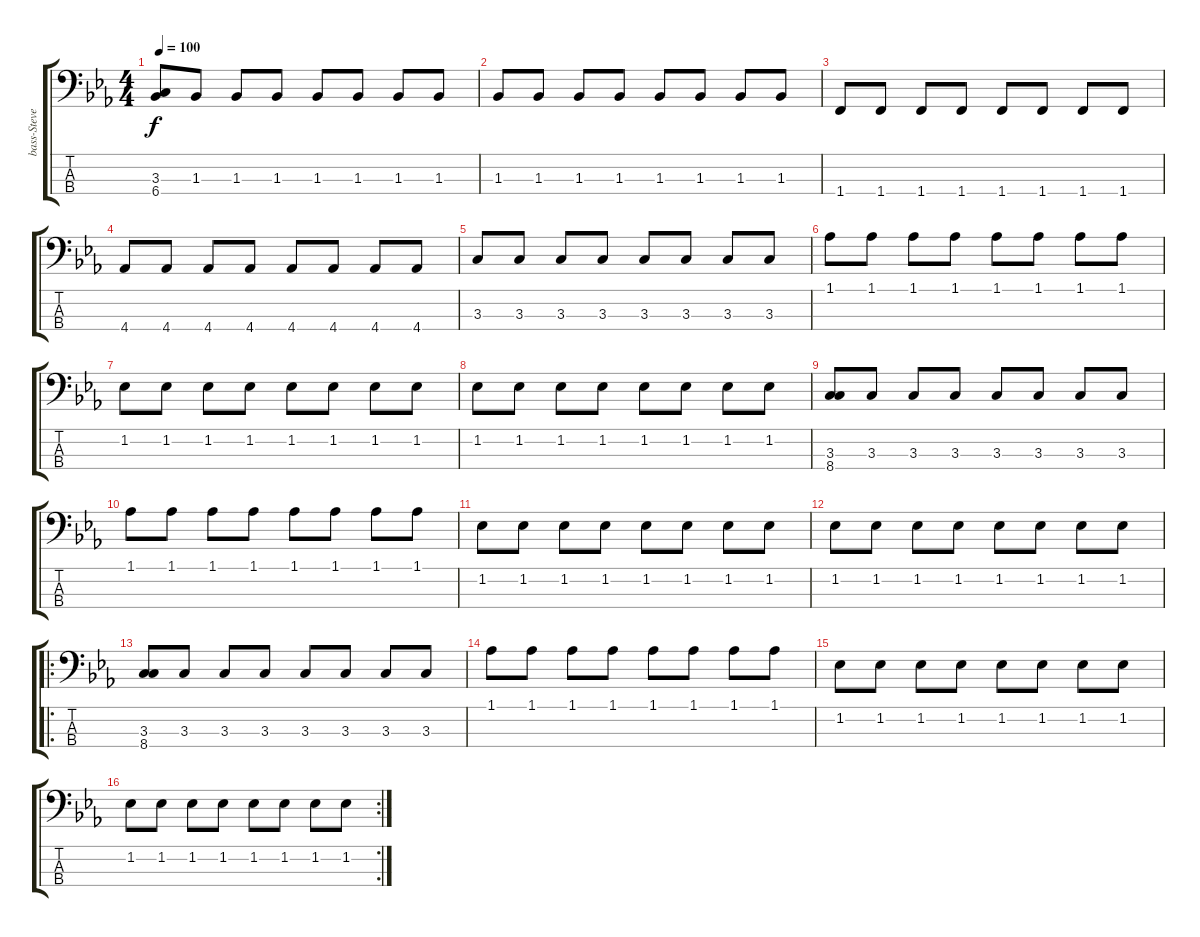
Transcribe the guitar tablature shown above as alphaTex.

\track ("bass-Steve Vawamas" "bass-Steve") {instrument electricbassfinger}
\staff {score tabs}
\tuning (G2 D2 A1 E1) {hide}
\ts (4 4)
\tempo 100
\clef f4
\ks eb
(3.3 6.4).8{dy f} 1.3.8 1.3.8 1.3.8 1.3.8 1.3.8 1.3.8 1.3.8 |
1.3.8 1.3.8 1.3.8 1.3.8 1.3.8 1.3.8 1.3.8 1.3.8 |
1.4.8 1.4.8 1.4.8 1.4.8 1.4.8 1.4.8 1.4.8 1.4.8 |
4.4.8 4.4.8 4.4.8 4.4.8 4.4.8 4.4.8 4.4.8 4.4.8 |
3.3.8 3.3.8 3.3.8 3.3.8 3.3.8 3.3.8 3.3.8 3.3.8 |
1.1.8 1.1.8 1.1.8 1.1.8 1.1.8 1.1.8 1.1.8 1.1.8 |
1.2.8 1.2.8 1.2.8 1.2.8 1.2.8 1.2.8 1.2.8 1.2.8 |
1.2.8 1.2.8 1.2.8 1.2.8 1.2.8 1.2.8 1.2.8 1.2.8 |
(3.3 8.4).8 3.3.8 3.3.8 3.3.8 3.3.8 3.3.8 3.3.8 3.3.8 |
1.1.8 1.1.8 1.1.8 1.1.8 1.1.8 1.1.8 1.1.8 1.1.8 |
1.2.8 1.2.8 1.2.8 1.2.8 1.2.8 1.2.8 1.2.8 1.2.8 |
1.2.8 1.2.8 1.2.8 1.2.8 1.2.8 1.2.8 1.2.8 1.2.8 |
\ro
(3.3 8.4).8 3.3.8 3.3.8 3.3.8 3.3.8 3.3.8 3.3.8 3.3.8 |
1.1.8 1.1.8 1.1.8 1.1.8 1.1.8 1.1.8 1.1.8 1.1.8 |
1.2.8 1.2.8 1.2.8 1.2.8 1.2.8 1.2.8 1.2.8 1.2.8 |
\rc 2
1.2.8 1.2.8 1.2.8 1.2.8 1.2.8 1.2.8 1.2.8 1.2.8
